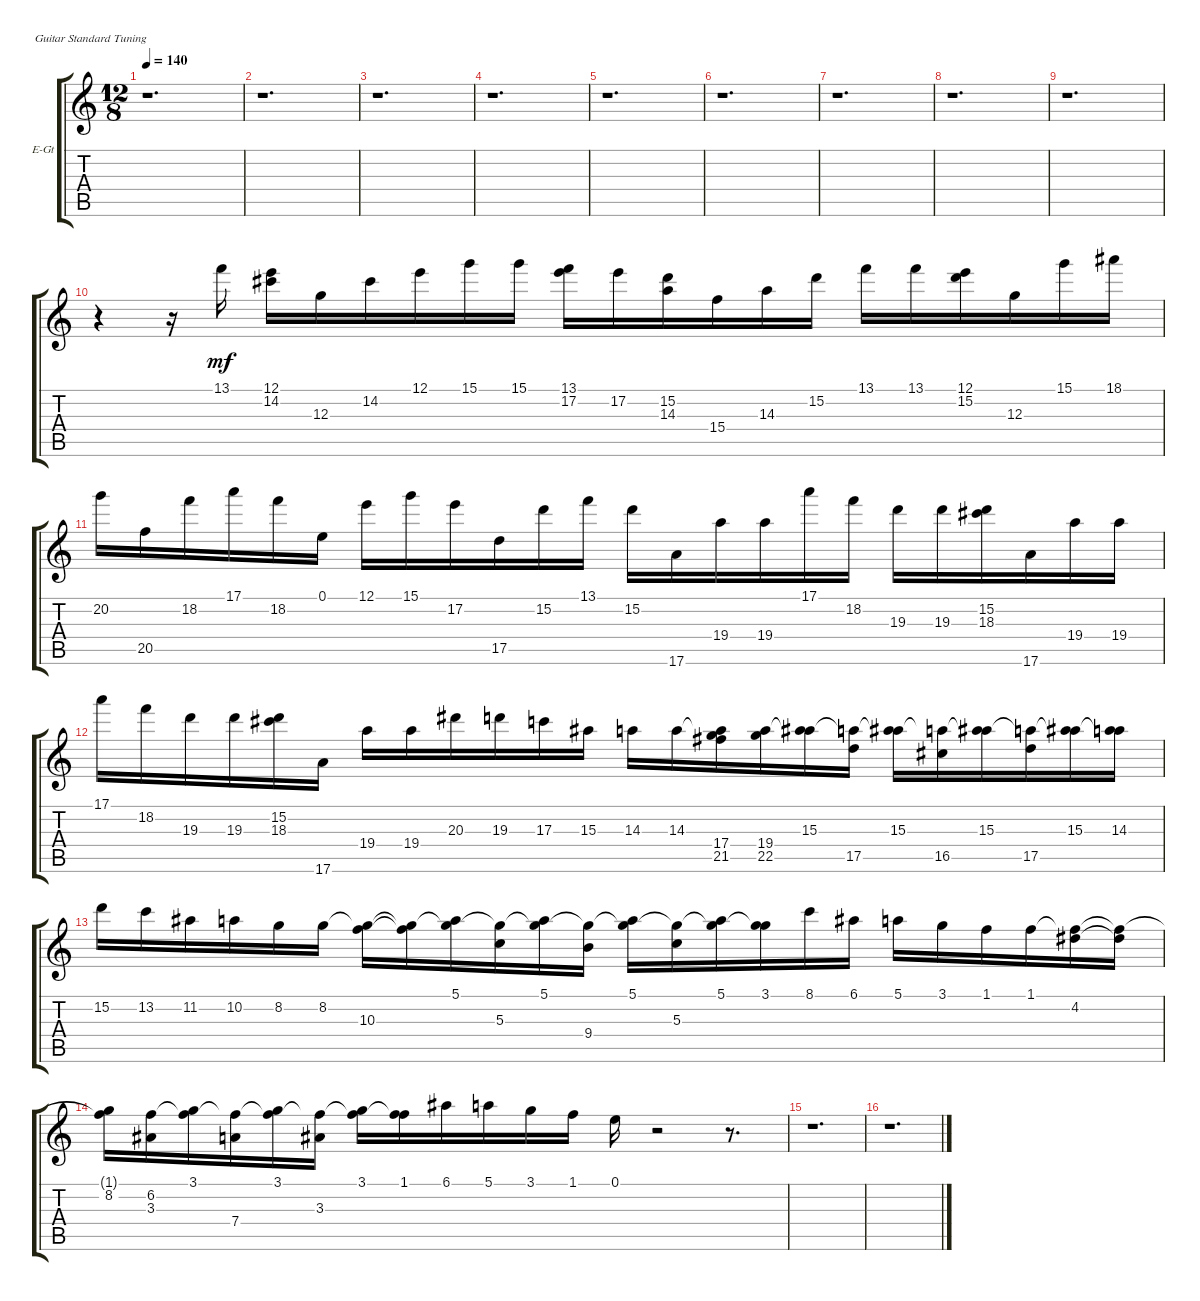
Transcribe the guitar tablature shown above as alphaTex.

\bracketExtendMode groupsimilarinstruments
\firstSystemTrackNameOrientation horizontal
\otherSystemsTrackNameOrientation horizontal
\track ("Electric Guitar" "E-Gt") {mute instrument distortionguitar}
\staff {score tabs}
\tuning (E4 B3 G3 D3 A2 E2)
\ts (12 8)
\tempo 140
\clef g2
\scale
0.333333
\ks c
r.1{d dy mf} |
\scale
0.333333 r.1{d} |
\scale
0.333333 r.1{d} |
\scale
0.333333 r.1{d} |
\scale
0.333333 r.1{d} |
\scale
0.333333 r.1{d} |
\scale
0.333333 r.1{d} |
\scale
0.333333 r.1{d} |
\scale
0.333333 r.1{d} |
\scale
0.333333 r.4 r.16 13.1.16 (12.1 14.2).16 12.3.16 14.2.16 12.1.16 15.1.16 15.1.16 (13.1 17.2).16 17.2.16 (15.2 14.3).16 15.4.16 14.3.16 15.2.16 13.1.16 13.1.16 (12.1 15.2).16 12.3.16 15.1.16 18.1.16 |
\scale
0.333333 20.2.16 20.5.16 18.2.16 17.1.16 18.2.16 0.1.16 12.1.16 15.1.16 17.2.16 17.5.16 15.2.16 13.1.16 15.2.16 17.6.16 19.4.16 19.4.16 17.1.16 18.2.16 19.3.16 19.3.16 (18.3 15.2).16 17.6.16 19.4.16 19.4.16 |
\scale
0.333333 17.1.16 18.2.16 19.3.16 19.3.16 (18.3 15.2).16 17.6.16 19.4.16 19.4.16 20.3.16 19.3.16 17.3.16 15.3.16 14.3.16 14.3.16 (14.3{t} 17.4 21.5).16 (19.4 22.5).16 (19.4{t} 15.3).16 (19.4{t} 17.5).16 (19.4{t} 15.3).16 (19.4{t} 16.5).16 (19.4{t} 15.3).16 (19.4{t} 17.5).16 (19.4{t} 15.3).16 (19.4{t} 14.3).16 |
\scale
0.333333 15.2.16 13.2.16 11.2.16 10.2.16 8.2.16 8.2.16 (8.2{t} 10.3).16 (8.2{t} 10.3{t}).16 (8.2{t} 5.1).16 (8.2{t} 5.3).16 (8.2{t} 5.1).16 (8.2{t} 9.4).16 (8.2{t} 5.1).16 (8.2{t} 5.3).16 (8.2{t} 5.1).16 (8.2{t} 3.1).16 8.1.16 6.1.16 5.1.16 3.1.16 1.1.16 1.1.16 (1.1{t} 4.2).16 (1.1{t} 4.2{t}).16 |
\scale
0.333333 (1.1{t} 8.2).16 (6.2 3.3).16 (6.2{t} 3.1).16 (6.2{t} 7.4).16 (6.2{t} 3.1).16 (6.2{t} 3.3).16 (6.2{t} 3.1).16 (6.2{t} 1.1).16 6.1.16 5.1.16 3.1.16 1.1.16 0.1.16 r.2 r.8{d} |
\scale
0.333333 r.1{d} |
\scale
0.333333 r.1{d}
